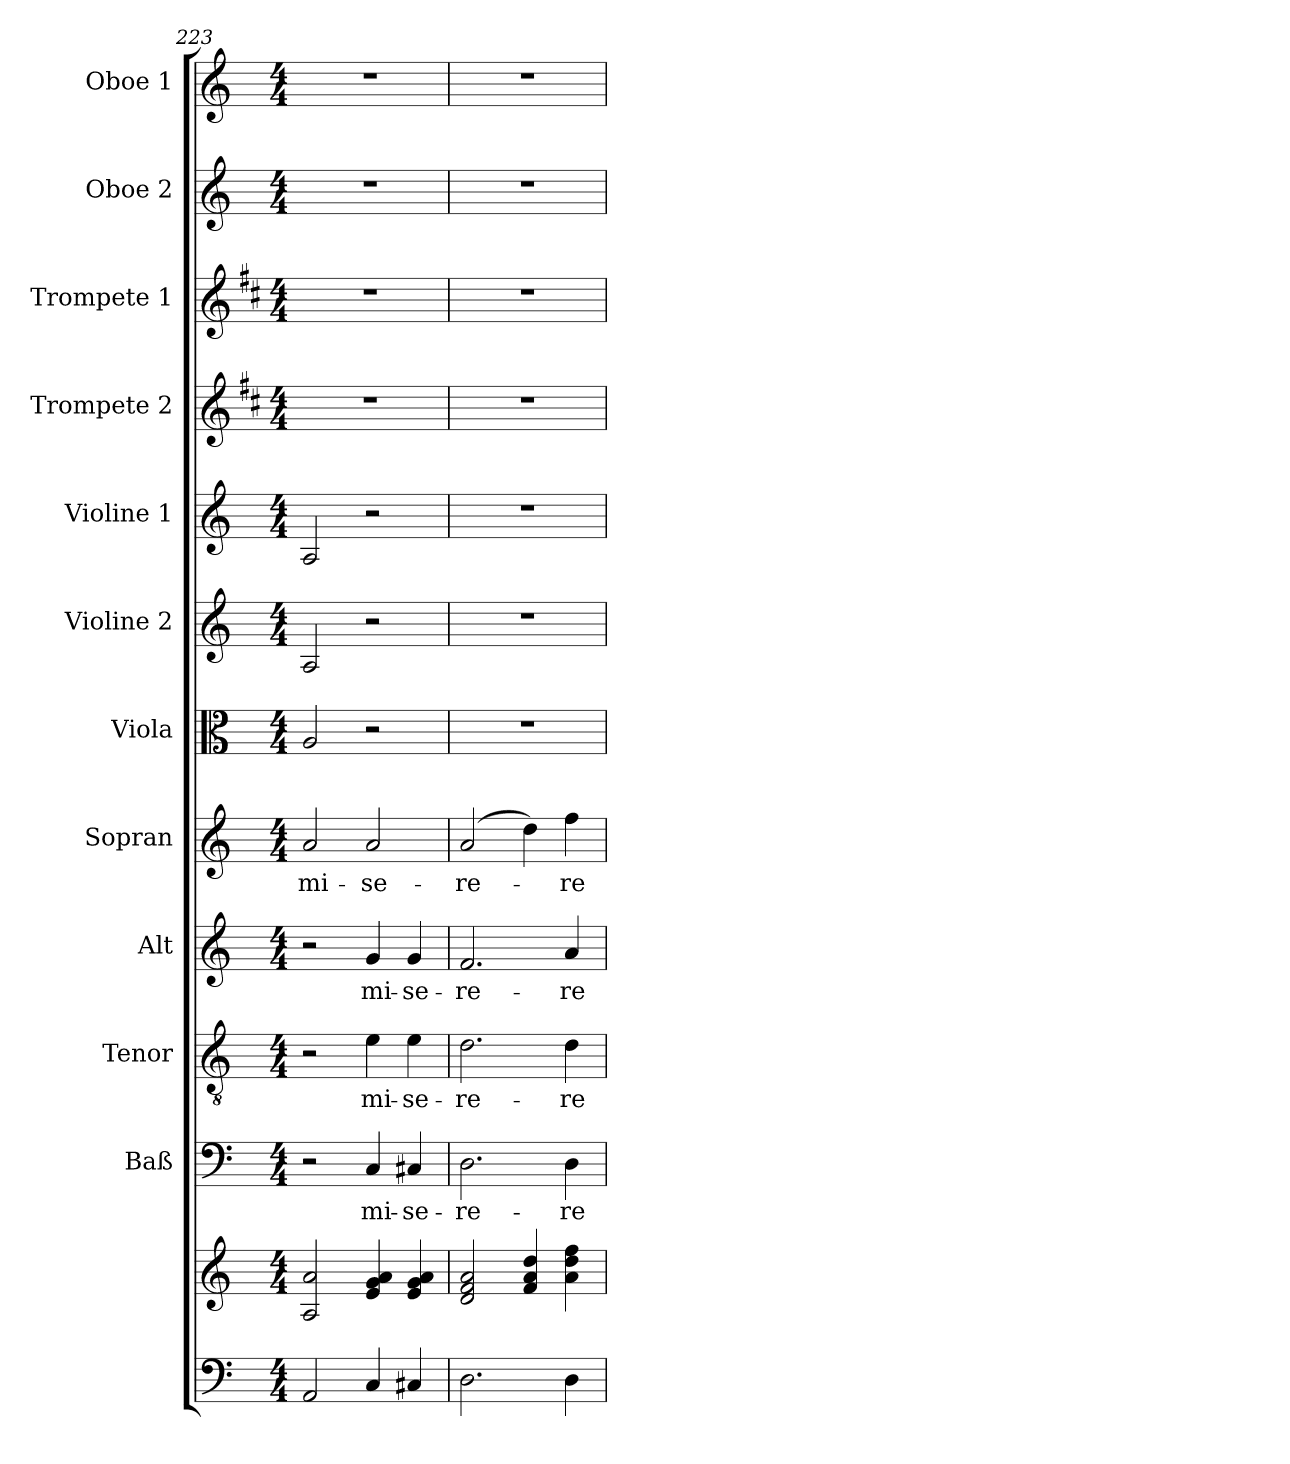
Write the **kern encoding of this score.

**kern	**kern	**kern	**text	**kern	**text	**kern	**text	**kern	**text	**kern	**kern	**kern	**kern	**kern	**kern	**kern
*part12	*part12	*part11	*part11	*part10	*part10	*part9	*part9	*part8	*part8	*part7	*part6	*part5	*part4	*part3	*part2	*part1
*staff13	*staff12	*staff11	*staff11	*staff10	*staff10	*staff9	*staff9	*staff8	*staff8	*staff7	*staff6	*staff5	*staff4	*staff3	*staff2	*staff1
*	*	*I"Baß	*	*I"Tenor	*	*I"Alt	*	*I"Sopran	*	*I"Viola	*I"Violine 2	*I"Violine 1	*I"Trompete 2	*I"Trompete 1	*I"Oboe 2	*I"Oboe 1
*	*	*I'Baß	*	*I'Ten	*	*I'Alt	*	*I'Sop	*	*I'Vla.	*I'Vln. 2	*I'Vln. 1	*I'Trp. 2	*I'Trp. 1	*I'Ob. 2	*I'Ob. 1
*clefF4	*clefG2	*clefF4	*	*clefGv2	*	*clefG2	*	*clefG2	*	*clefC3	*clefG2	*clefG2	*clefG2	*clefG2	*clefG2	*clefG2
*	*	*	*	*	*	*	*	*	*	*	*	*	*ITrd1c2	*ITrd1c2	*	*
*k[]	*k[]	*k[]	*	*k[]	*	*k[]	*	*k[]	*	*k[]	*k[]	*k[]	*k[]	*k[]	*k[]	*k[]
*C:	*C:	*C:	*	*C:	*	*C:	*	*C:	*	*C:	*C:	*C:	*C:	*C:	*C:	*C:
*M4/4	*M4/4	*M4/4	*	*M4/4	*	*M4/4	*	*M4/4	*	*M4/4	*M4/4	*M4/4	*M4/4	*M4/4	*M4/4	*M4/4
=223	=223	=223	=223	=223	=223	=223	=223	=223	=223	=223	=223	=223	=223	=223	=223	=223
!	!	!	!	!	!	!	!	!	!LO:LY:b	!	!	!	!	!	!	!
2AA/	2A/ 2a/	2r	.	2r	.	2r	.	2a/	mi-	2A/	2A/	2A/	1r	1r	1r	1r
!	!	!	!LO:LY:b	!	!LO:LY:b	!	!LO:LY:b	!	!LO:LY:b	!	!	!	!	!	!	!
4C/	4e/ 4g/ 4a/	4C/	mi-	4e\	mi-	4g/	mi-	2a/	-se-	2r	2r	2r	.	.	.	.
!	!	!	!LO:LY:b	!	!LO:LY:b	!	!LO:LY:b	!	!	!	!	!	!	!	!	!
4C#X/	4e/ 4g/ 4a/	4C#X/	-se-	4e\	-se-	4g/	-se-	.	.	.	.	.	.	.	.	.
=224	=224	=224	=224	=224	=224	=224	=224	=224	=224	=224	=224	=224	=224	=224	=224	=224
!	!	!	!LO:LY:b	!	!LO:LY:b	!	!LO:LY:b	!	!LO:LY:b	!	!	!	!	!	!	!
2.D\	2d/ 2f/ 2a/	2.D\	-re-	2.d\	-re-	2.f/	-re-	(2a/	-re-	1r	1r	1r	1r	1r	1r	1r
.	4f/ 4a/ 4dd/	.	.	.	.	.	.	4dd\)	.	.	.	.	.	.	.	.
!	!	!	!LO:LY:b	!	!LO:LY:b	!	!LO:LY:b	!	!LO:LY:b	!	!	!	!	!	!	!
4D\	4a\ 4dd\ 4ff\	4D\	-re	4d\	-re	4a/	-re	4ff\	-re	.	.	.	.	.	.	.
=	=	=	=	=	=	=	=	=	=	=	=	=	=	=	=	=
*-	*-	*-	*-	*-	*-	*-	*-	*-	*-	*-	*-	*-	*-	*-	*-	*-
